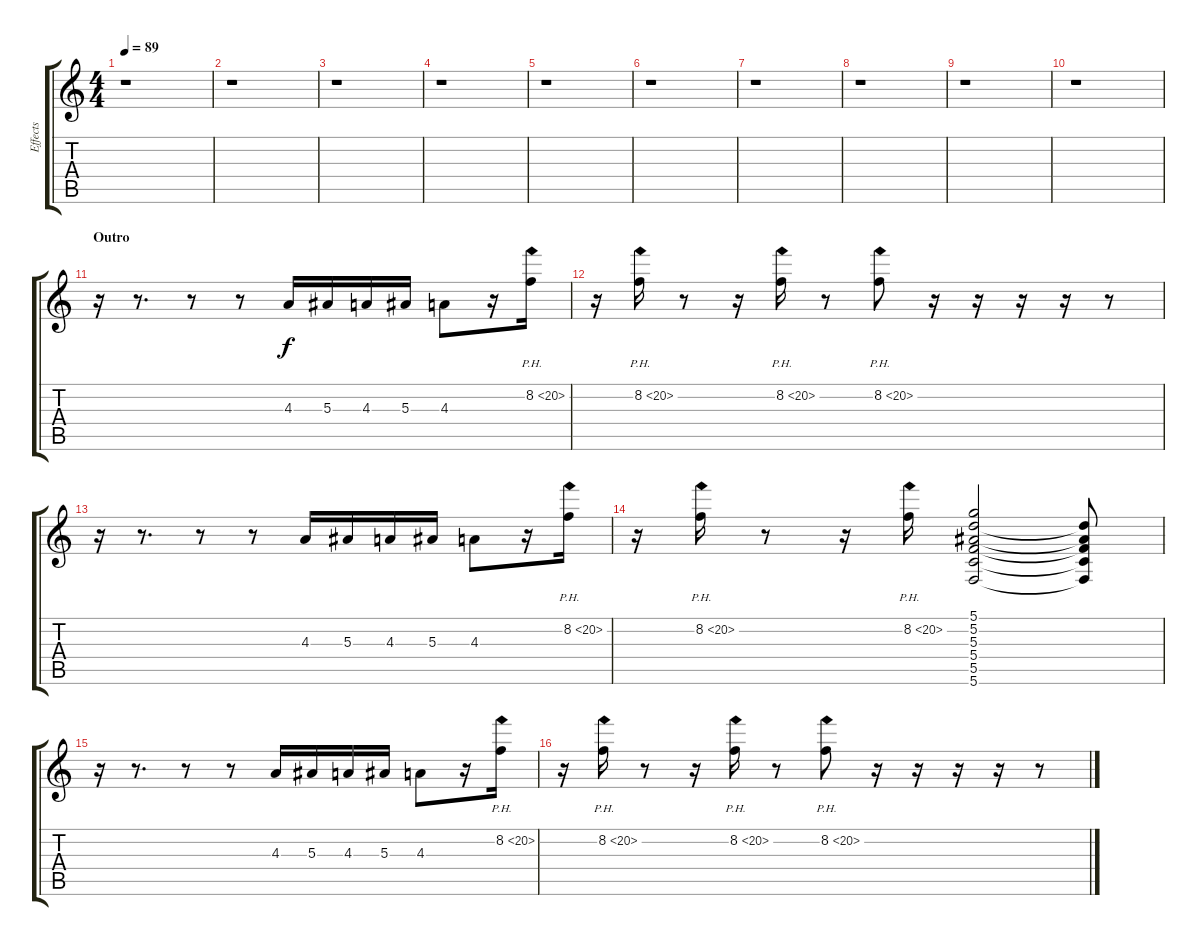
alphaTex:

\track ("Effects" "Effects") {instrument acousticguitarnylon}
\staff {score tabs}
\tuning (D4 A3 F3 C3 G2 C2) {hide}
\ts (4 4)
\tempo 89
\clef g2
\ks c
r.1{dy f} |
r.1 |
r.1 |
r.1 |
r.1 |
r.1 |
r.1 |
r.1 |
r.1 |
r.1 |
\section ("" "Outro")
r.16{volume 9 instrument guitarharmonics} r.8{d} r.8 r.8 4.3.16 5.3.16 4.3.16 5.3.16 4.3.8 r.16 8.2{ph 12}.16{volume 7 instrument clavinet} |
r.16 8.2{ph 12}.16 r.8 r.16 8.2{ph 12}.16 r.8 8.2{ph 12}.8 r.16 r.16 r.16 r.16 r.8 |
r.16{volume 9 instrument guitarharmonics} r.8{d} r.8 r.8 4.3.16 5.3.16 4.3.16 5.3.16 4.3.8 r.16 8.2{ph 12}.16{volume 7 instrument clavinet} |
r.16 8.2{ph 12}.16 r.8 r.16 8.2{ph 12}.16 (5.1 5.2 5.3 5.4 5.5 5.6).2{volume 12 instrument reversecymbal} (5.2{t} 5.3{t} 5.4{t} 5.5{t} 5.6{t}).8 |
r.16{volume 9 instrument guitarharmonics} r.8{d} r.8 r.8 4.3.16 5.3.16 4.3.16 5.3.16 4.3.8 r.16 8.2{ph 12}.16{volume 7 instrument clavinet} |
r.16 8.2{ph 12}.16 r.8 r.16 8.2{ph 12}.16 r.8 8.2{ph 12}.8 r.16 r.16 r.16 r.16 r.8
